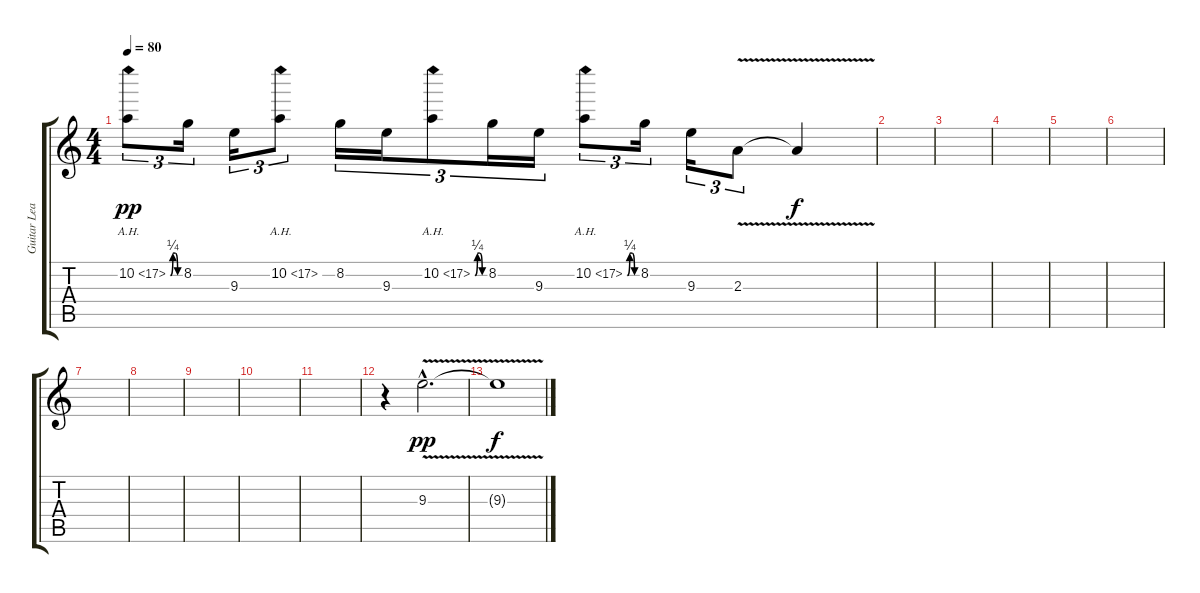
\track ("Guitar Lead" "Guitar Lea") {instrument overdrivenguitar}
\staff {score tabs}
\tuning (E4 B3 G3 D3 A2 E2) {hide}
\ts (4 4)
\tempo 80
\clef g2
\ks c
10.2{be (custom 0 0 15 1 30 1 45 0 60 0) ah 7}.8{tu (3 2) dy pp} 8.2.16{tu (3 2)} 9.3.16{tu (3 2)} 10.2{ah 7}.8{tu (3 2)} 8.2.16{tu (3 2)} 9.3.16{tu (3 2)} 10.2{be (custom 0 0 15 1 30 1 45 0 60 0) ah 7}.8{tu (3 2)} 8.2.16{tu (3 2)} 9.3.16{tu (3 2)} 10.2{be (custom 0 0 15 1 30 1 45 0 60 0) ah 7}.8{tu (3 2)} 8.2.16{tu (3 2)} 9.3.16{tu (3 2)} 2.3{v}.8{tu (3 2)} 2.3{t}.4{dy f} |
|
|
|
|
|
|
|
|
|
|
r.4 9.3{v hac}.2{d dy pp} |
9.3{t}.1{dy f}
